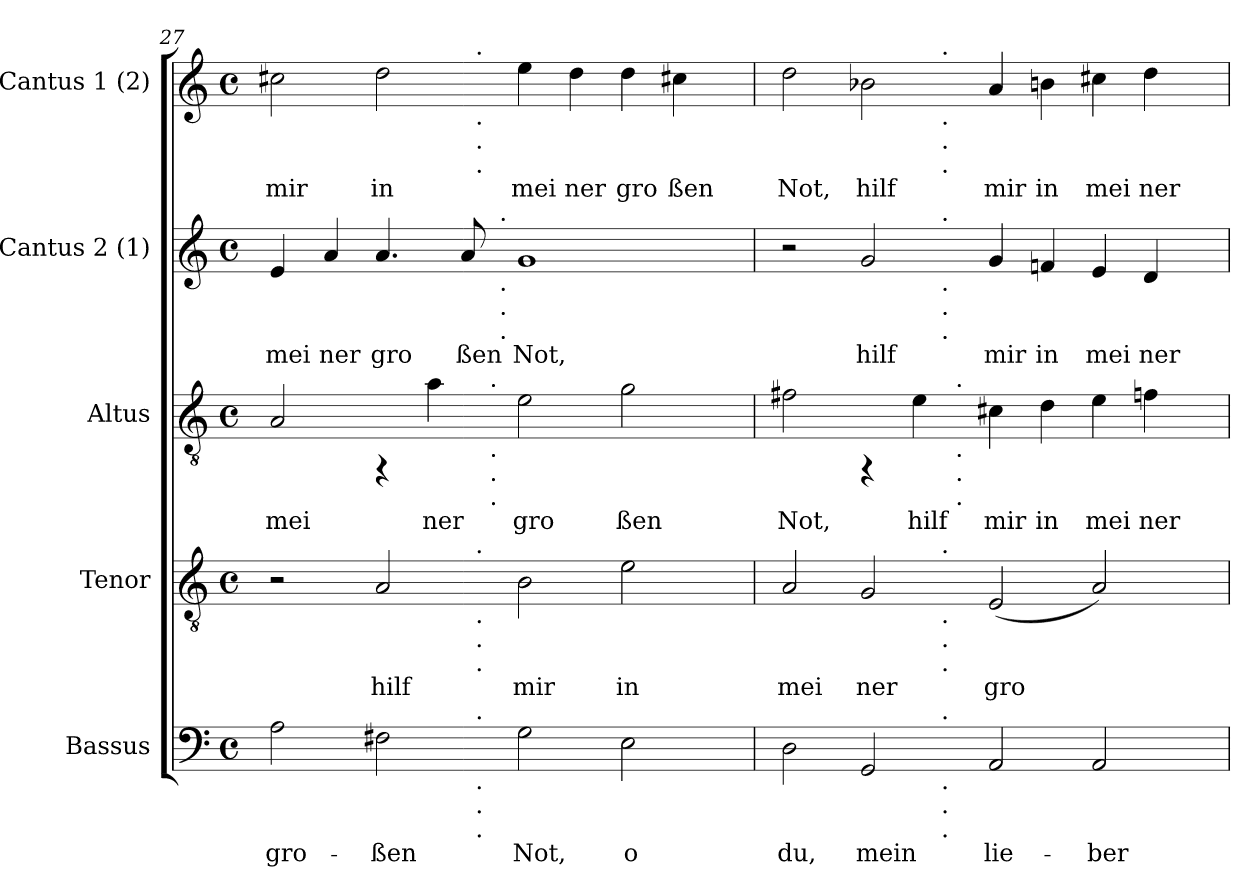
**kern	**text	**kern	**text	**kern	**text	**kern	**text	**kern	**text
*part5	*part5	*part4	*part4	*part3	*part3	*part2	*part2	*part1	*part1
*staff5	*staff5	*staff4	*staff4	*staff3	*staff3	*staff2	*staff2	*staff1	*staff1
*I"Bassus	*	*I"Tenor	*	*I"Altus	*	*I"Cantus 2 (1)	*	*I"Cantus 1 (2)	*
*I'Bassus	*	*I'Tenor	*	*I'Altus	*	*I'Cantus 2	*	*I'Cantus 1	*
!!LO:PB:g=z
*clefF4	*	*clefGv2	*	*clefGv2	*	*clefG2	*	*clefG2	*
*k[]	*	*k[]	*	*k[]	*	*k[]	*	*k[]	*
*C:	*	*C:	*	*C:	*	*C:	*	*C:	*
*M4/4	*	*M4/4	*	*M4/4	*	*M4/4	*	*M4/4	*
*met(c)	*	*met(c)	*	*met(c)	*	*met(c)	*	*met(c)	*
=27	=27	=27	=27	=27	=27	=27	=27	=27	=27
!	!LO:LY:b:cj	!	!	!	!LO:LY:b:cj	!	!LO:LY:b:cj	!	!LO:LY:b:cj
*^	*	*^	*	*^	*	*^	*	*^	*
2A\	2ryy	gro-	2r	2ryy	.	2A/	2...ryy	mei	4e/	2ryy	mei	2cc#X\	2ryy	mir
!	!	!	!	!	!	!	!	!	!	!	!LO:LY:b:cj	!	!	!
.	.	.	.	.	.	.	.	.	4a/	.	ner	.	.	.
!	!	!LO:LY:b:cj	!	!	!LO:LY:b:cj	!	!	!	!	!	!LO:LY:b:cj	!	!	!LO:LY:b:cj
2F#X\	4ryy	-ßen	2A/	4ryy	hilf	4rFF	.	.	4.a/	4ryy	gro	2dd\	4ryy	in
!	!	!	!	!	!	!	!	!LO:LY:b:cj	!	!	!	!	!	!
.	8ryy	.	.	8ryy	.	4a\	.	ner	.	8ryy	.	.	8ryy	.
!	!	!	!	!	!	!	!	!	!	!	!LO:LY:b:cj	!	!	!
.	32ryy	.	.	32ryy	.	.	.	.	8a/	16ryy	ßen	.	32ryy	.
!	!	!	!	!	!	!	!	!	!	!	!	!	!LO:TX:a:t=.	!
!	!	!	!	!	!	!	!	!	!	!	!	!	!LO:TX:b:t=.	!
!	!	!	!	!	!	!	!	!	!	!	!	!	!LO:TX:b:t=.	!
!	!	!	!	!	!	!	!	!	!	!	!	!	!LO:TX:b:t=.	!
!	!	!	!	!LO:TX:a:t=.	!	!	!	!	!	!	!	!	!	!
!	!	!	!	!LO:TX:b:t=.	!	!	!	!	!	!	!	!	!	!
!	!	!	!	!LO:TX:b:t=.	!	!	!	!	!	!	!	!	!	!
!	!	!	!	!LO:TX:b:t=.	!	!	!	!	!	!	!	!	!	!
!	!LO:TX:a:t=.	!	!	!	!	!	!	!	!	!	!	!	!	!
!	!LO:TX:b:t=.	!	!	!	!	!	!	!	!	!	!	!	!	!
!	!LO:TX:b:t=.	!	!	!	!	!	!	!	!	!	!	!	!	!
!	!LO:TX:b:t=.	!	!	!	!	!	!	!	!	!	!	!	!	!
.	1ryy	.	.	1ryy	.	.	.	.	.	.	.	.	1ryy	.
!	!	!	!	!	!	!	!LO:TX:a:t=.	!	!	!	!	!	!	!
!	!	!	!	!	!	!	!LO:TX:b:t=.	!	!	!	!	!	!	!
!	!	!	!	!	!	!	!LO:TX:b:t=.	!	!	!	!	!	!	!
!	!	!	!	!	!	!	!LO:TX:b:t=.	!	!	!	!	!	!	!
.	.	.	.	.	.	.	1ryy	.	.	64ryy	.	.	.	.
!	!	!	!	!	!	!	!	!	!	!LO:TX:a:t=.	!	!	!	!
!	!	!	!	!	!	!	!	!	!	!LO:TX:b:t=.	!	!	!	!
!	!	!	!	!	!	!	!	!	!	!LO:TX:b:t=.	!	!	!	!
!	!	!	!	!	!	!	!	!	!	!LO:TX:b:t=.	!	!	!	!
.	.	.	.	.	.	.	.	.	.	1ryy	.	.	.	.
!	!	!LO:LY:b:cj	!	!	!LO:LY:b:cj	!	!	!LO:LY:b:cj	!	!	!LO:LY:b:cj	!	!	!LO:LY:b:cj
2G\	.	Not,	2B\	.	mir	2e\	.	gro	1g	.	Not,	4ee\	.	mei
!	!	!	!	!	!	!	!	!	!	!	!	!	!	!LO:LY:b:cj
.	.	.	.	.	.	.	.	.	.	.	.	4dd\	.	ner
!	!	!LO:LY:b:cj	!	!	!LO:LY:b:cj	!	!	!LO:LY:b:cj	!	!	!	!	!	!LO:LY:b:cj
2E\	.	o	2e\	.	in	2g\	.	ßen	.	.	.	4dd\	.	gro
!	!	!	!	!	!	!	!	!	!	!	!	!	!	!LO:LY:b:cj
.	.	.	.	.	.	.	.	.	.	.	.	4cc#X\	.	ßen
.	16.ryy	.	.	16.ryy	.	.	.	.	.	.	.	.	16.ryy	.
.	.	.	.	.	.	.	16ryy	.	.	.	.	.	.	.
.	.	.	.	.	.	.	.	.	.	32.ryy	.	.	.	.
=28	=28	=28	=28	=28	=28	=28	=28	=28	=28	=28	=28	=28	=28	=28
!	!	!LO:LY:b:cj	!	!	!LO:LY:b:cj	!	!	!LO:LY:b:cj	!	!	!	!	!	!LO:LY:b:cj
2D\	2ryy	du,	2A/	2ryy	mei	2f#X\	2..ryy	Not,	2r	2ryy	.	2dd\	2ryy	Not,
!	!	!LO:LY:b:cj	!	!	!LO:LY:b:cj	!	!	!	!	!	!LO:LY:b:cj	!	!	!LO:LY:b:cj
2GG/	4ryy	mein	2G/	4ryy	ner	4rFF	.	.	2g/	4ryy	hilf	2b-X\	4ryy	hilf
!	!	!	!	!	!	!	!	!LO:LY:b:cj	!	!	!	!	!	!
.	16.ryy	.	.	16.ryy	.	4e\	.	hilf	.	16.ryy	.	.	16.ryy	.
!	!	!	!	!	!	!	!	!	!	!	!	!	!LO:TX:a:t=.	!
!	!	!	!	!	!	!	!	!	!	!	!	!	!LO:TX:b:t=.	!
!	!	!	!	!	!	!	!	!	!	!	!	!	!LO:TX:b:t=.	!
!	!	!	!	!	!	!	!	!	!	!	!	!	!LO:TX:b:t=.	!
!	!	!	!	!	!	!	!	!	!	!LO:TX:a:t=.	!	!	!	!
!	!	!	!	!	!	!	!	!	!	!LO:TX:b:t=.	!	!	!	!
!	!	!	!	!	!	!	!	!	!	!LO:TX:b:t=.	!	!	!	!
!	!	!	!	!	!	!	!	!	!	!LO:TX:b:t=.	!	!	!	!
!	!	!	!	!LO:TX:a:t=.	!	!	!	!	!	!	!	!	!	!
!	!	!	!	!LO:TX:b:t=.	!	!	!	!	!	!	!	!	!	!
!	!	!	!	!LO:TX:b:t=.	!	!	!	!	!	!	!	!	!	!
!	!	!	!	!LO:TX:b:t=.	!	!	!	!	!	!	!	!	!	!
!	!LO:TX:a:t=.	!	!	!	!	!	!	!	!	!	!	!	!	!
!	!LO:TX:b:t=.	!	!	!	!	!	!	!	!	!	!	!	!	!
!	!LO:TX:b:t=.	!	!	!	!	!	!	!	!	!	!	!	!	!
!	!LO:TX:b:t=.	!	!	!	!	!	!	!	!	!	!	!	!	!
.	1ryy	.	.	1ryy	.	.	.	.	.	1ryy	.	.	1ryy	.
!	!	!	!	!	!	!	!LO:TX:a:t=.	!	!	!	!	!	!	!
!	!	!	!	!	!	!	!LO:TX:b:t=.	!	!	!	!	!	!	!
!	!	!	!	!	!	!	!LO:TX:b:t=.	!	!	!	!	!	!	!
!	!	!	!	!	!	!	!LO:TX:b:t=.	!	!	!	!	!	!	!
.	.	.	.	.	.	.	1ryy	.	.	.	.	.	.	.
!	!	!LO:LY:b:cj	!	!	!LO:LY:b:cj	!	!	!LO:LY:b:cj	!	!	!LO:LY:b:cj	!	!	!LO:LY:b:cj
2AA/	.	lie-	(<2E/	.	gro	4c#X\	.	mir	4g/	.	mir	4a/	.	mir
!	!	!	!	!	!	!	!	!LO:LY:b:cj	!	!	!LO:LY:b:cj	!	!	!LO:LY:b:cj
.	.	.	.	.	.	4d\	.	in	4fn/	.	in	4bn\	.	in
!	!	!LO:LY:b:cj	!	!	!LO:LY:b:cj	!	!	!LO:LY:b:cj	!	!	!LO:LY:b:cj	!	!	!LO:LY:b:cj
2AA/	.	-ber	2A/)	.	.	4e\	.	mei	4e/	.	mei	4cc#X\	.	mei
!	!	!	!	!	!	!	!	!LO:LY:b:cj	!	!	!LO:LY:b:cj	!	!	!LO:LY:b:cj
.	.	.	.	.	.	4fn\	.	ner	4d/	.	ner	4dd\	.	ner
.	8ryy	.	.	8ryy	.	.	.	.	.	8ryy	.	.	8ryy	.
.	.	.	.	.	.	.	8ryy	.	.	.	.	.	.	.
.	32ryy	.	.	32ryy	.	.	.	.	.	32ryy	.	.	32ryy	.
*v	*v	*	*	*	*	*v	*v	*	*v	*v	*	*v	*v	*
*	*	*v	*v	*	*	*	*	*	*	*
=	=	=	=	=	=	=	=	=	=
*-	*-	*-	*-	*-	*-	*-	*-	*-	*-
